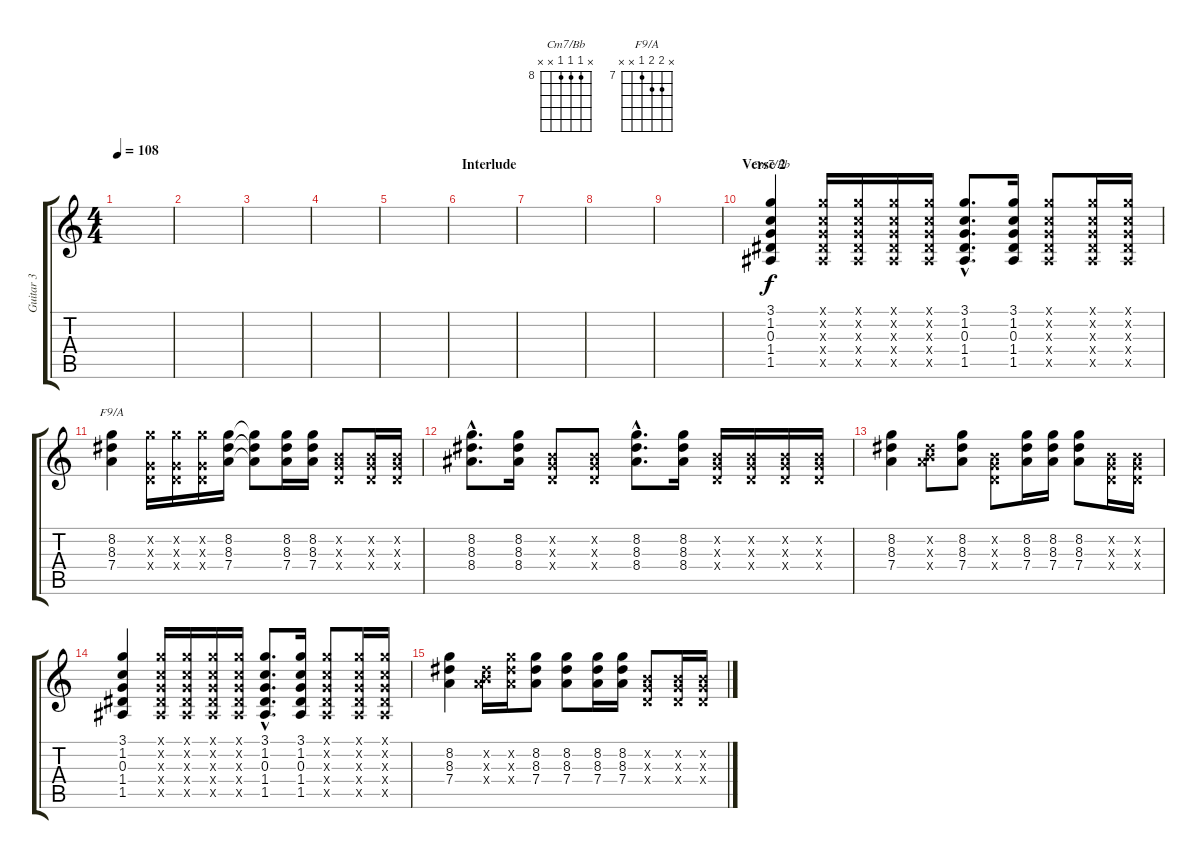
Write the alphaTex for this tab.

\track ("Guitar 3" "Guitar 3") {instrument electricguitarclean}
\staff {score tabs}
\tuning (E4 B3 G3 D3 A2 E2) {hide}
\chord ("Cm7/Bb" x 8 8 8 x x) {firstfret 8}
\chord ("F9/A" x 8 8 7 x x) {firstfret 7}
\ts (4 4)
\tempo 108
\clef g2
\ks c
|
|
|
|
|
\section ("" "Interlude")
|
|
|
|
\section ("" "Verse 2")
(3.1 1.2 0.3 1.4 1.5).4{ch "Cm7/Bb"} (3.1{x} 1.2{x} 0.3{x} 1.4{x} 1.5{x}).16 (3.1{x} 1.2{x} 0.3{x} 1.4{x} 1.5{x}).16 (3.1{x} 1.2{x} 0.3{x} 1.4{x} 1.5{x}).16 (3.1{x} 1.2{x} 0.3{x} 1.4{x} 1.5{x}).16 (3.1{hac} 1.2{hac} 0.3{hac} 1.4{hac} 1.5{hac}).8{d} (3.1 1.2 0.3 1.4 1.5).16 (3.1{x} 1.2{x} 0.3{x} 1.4{x} 1.5{x}).8 (3.1{x} 1.2{x} 0.3{x} 1.4{x} 1.5{x}).16 (3.1{x} 1.2{x} 0.3{x} 1.4{x} 1.5{x}).16 |
(8.2 8.3 7.4).4{ch "F9/A"} (8.2{x} 0.3{x} 0.4{x}).16 (8.2{x} 0.3{x} 0.4{x}).16 (8.2{x} 0.3{x} 0.4{x}).16 (8.2 8.3 7.4).16 (8.2{t} 8.3{t} 7.4{t}).8 (8.2 8.3 7.4).16 (8.2 8.3 7.4).16 (0.2{x} 0.3{x} 0.4{x}).8 (0.2{x} 0.3{x} 0.4{x}).16 (0.2{x} 0.3{x} 0.4{x}).16 |
(8.2{hac} 8.3{hac} 8.4{hac}).8{d} (8.2 8.3 8.4).16 (0.2{x} 0.3{x} 0.4{x}).8 (0.2{x} 0.3{x} 0.4{x}).8 (8.2{hac} 8.3{hac} 8.4{hac}).8{d} (8.2 8.3 8.4).16 (0.2{x} 0.3{x} 0.4{x}).16 (0.2{x} 0.3{x} 0.4{x}).16 (0.2{x} 0.3{x} 0.4{x}).16 (0.2{x} 0.3{x} 0.4{x}).16 |
(8.2 8.3 7.4).4 (0.2{x} 8.3{x} 7.4{x}).8 (8.2 8.3 7.4).8 (0.2{x} 0.3{x} 0.4{x}).8 (8.2 8.3 7.4).16 (8.2 8.3 7.4).16 (8.2 8.3 7.4).8 (0.2{x} 0.3{x} 0.4{x}).16 (0.2{x} 0.3{x} 0.4{x}).16 |
\section ("" "")
(3.1 1.2 0.3 1.4 1.5).4 (3.1{x} 1.2{x} 0.3{x} 1.4{x} 1.5{x}).16 (3.1{x} 1.2{x} 0.3{x} 1.4{x} 1.5{x}).16 (3.1{x} 1.2{x} 0.3{x} 1.4{x} 1.5{x}).16 (3.1{x} 1.2{x} 0.3{x} 1.4{x} 1.5{x}).16 (3.1{hac} 1.2{hac} 0.3{hac} 1.4{hac} 1.5{hac}).8{d} (3.1 1.2 0.3 1.4 1.5).16 (3.1{x} 1.2{x} 0.3{x} 1.4{x} 1.5{x}).8 (3.1{x} 1.2{x} 0.3{x} 1.4{x} 1.5{x}).16 (3.1{x} 1.2{x} 0.3{x} 1.4{x} 1.5{x}).16 |
(8.2 8.3 7.4).4 (0.2{x} 8.3{x} 7.4{x}).16 (8.2{x} 8.3{x} 7.4{x}).16 (8.2 8.3 7.4).8 (8.2 8.3 7.4).8 (8.2 8.3 7.4).16 (8.2 8.3 7.4).16 (0.2{x} 0.3{x} 0.4{x}).8 (0.2{x} 0.3{x} 0.4{x}).16 (0.2{x} 0.3{x} 0.4{x}).16
